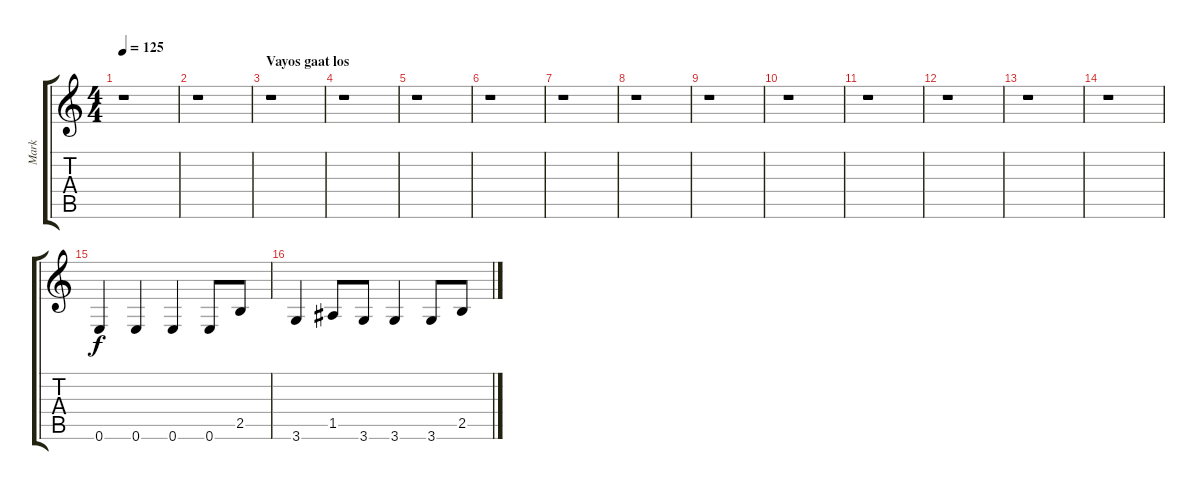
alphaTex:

\track ("Mark" "Mark") {instrument acousticguitarnylon}
\staff {score tabs}
\tuning (E4 B3 G3 D3 A2 E2) {hide}
\ts (4 4)
\tempo 125
\clef g2
\ks c
r.1{dy f} |
r.1 |
\section ("" "Vayos gaat los")
r.1 |
r.1 |
r.1 |
r.1 |
r.1 |
r.1 |
r.1 |
r.1 |
r.1 |
r.1 |
r.1 |
r.1 |
0.6.4 0.6.4 0.6.4 0.6.8 2.5.8 |
3.6.4 1.5.8 3.6.8 3.6.4 3.6.8 2.5.8
